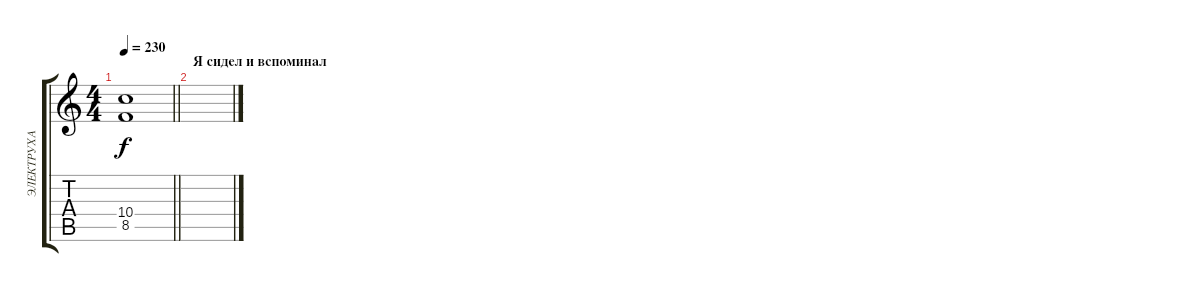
\track ("ЭЛЕКТРУХА" "ЭЛЕКТРУХА") {instrument distortionguitar}
\staff {score tabs}
\tuning (E4 B3 G3 D3 A2 E2) {hide}
\ts (4 4)
\tempo 230
\clef g2
\barLineRight lightlight
\ks c
(10.4 8.5).1{dy f} |
\section ("" "Я сидел и вспоминал")
